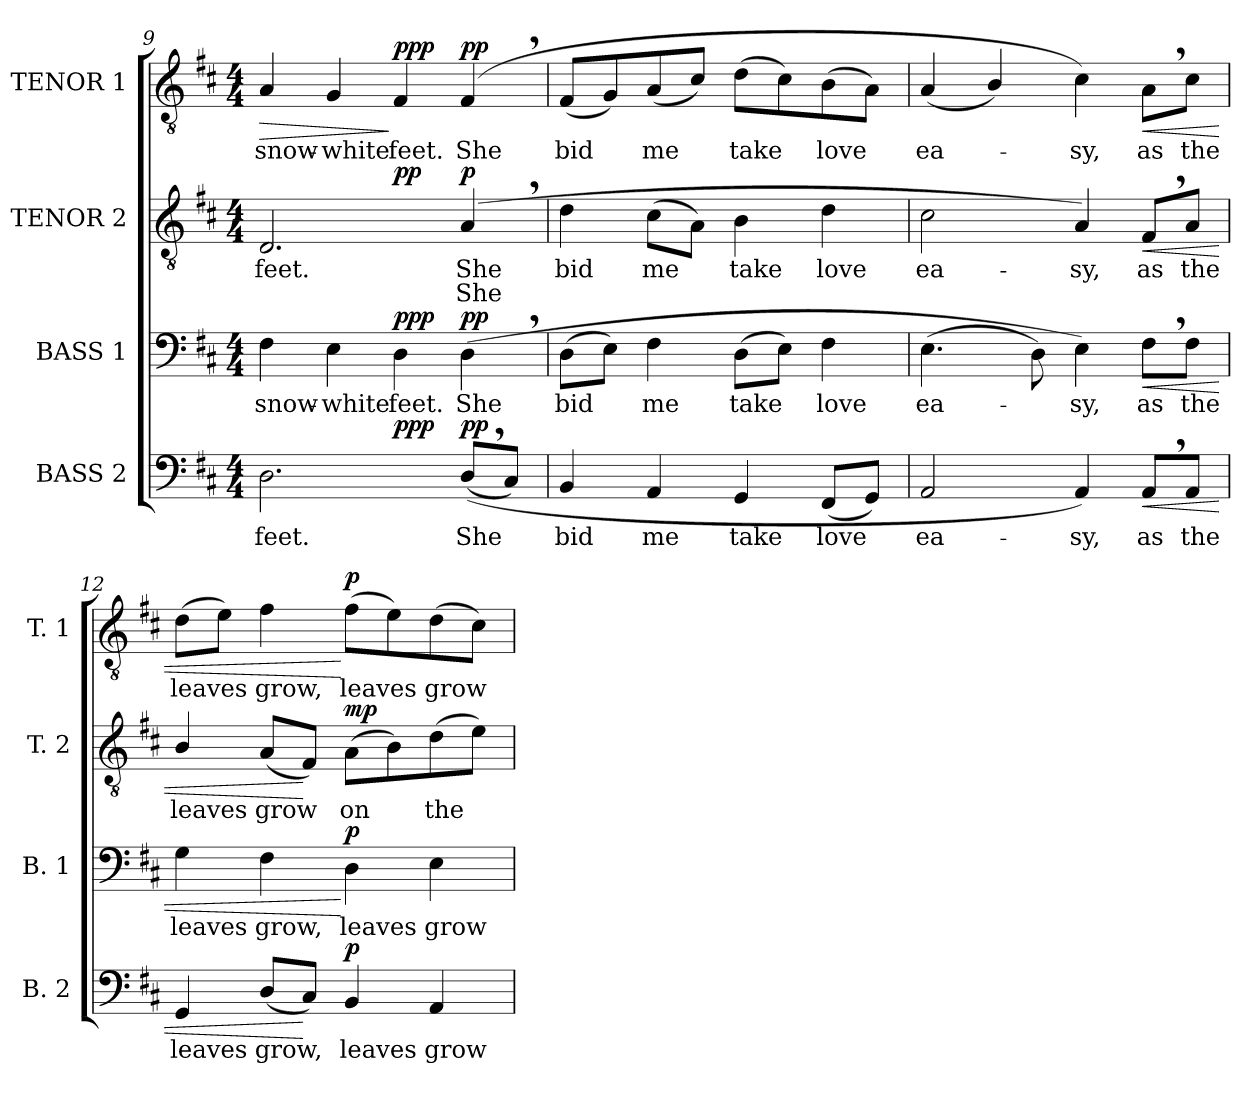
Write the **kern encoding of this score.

**kern	**text	**dynam	**kern	**text	**dynam	**kern	**text	**text	**dynam	**kern	**text	**dynam
*part4	*part4	*part4	*part3	*part3	*part3	*part2	*part2	*part2	*part2	*part1	*part1	*part1
*staff4	*staff4	*staff4	*staff3	*staff3	*staff3	*staff2	*staff2	*staff2	*staff2	*staff1	*staff1	*staff1
*I"BASS 2	*	*	*I"BASS 1	*	*	*I"TENOR 2	*	*	*	*I"TENOR 1	*	*
*I'B. 2	*	*	*I'B. 1	*	*	*I'T. 2	*	*	*	*I'T. 1	*	*
*clefF4	*	*	*clefF4	*	*	*clefGv2	*	*	*	*clefGv2	*	*
*	*	*	*	*	*	*ITrd7c12	*	*	*	*ITrd7c12	*	*
*k[f#c#]	*	*	*k[f#c#]	*	*	*k[f#c#]	*	*	*	*k[f#c#]	*	*
*D:	*	*	*D:	*	*	*D:	*	*	*	*D:	*	*
*M4/4	*	*	*M4/4	*	*	*M4/4	*	*	*	*M4/4	*	*
=9	=9	=9	=9	=9	=9	=9	=9	=9	=9	=9	=9	=9
!	!LO:LY:b:color=#000000	!	!	!	!	!	!	!	!	!	!	!
!	!	!	!	!LO:LY:b:color=#000000	!	!	!	!	!	!	!	!
!	!	!	!	!	!	!	!LO:LY:b:color=#000000	!	!	!	!	!
!	!	!	!	!	!	!	!	!	!	!	!LO:LY:b:color=#000000	!LO:HP:b
*^	*	*	*	*	*	*^	*	*	*	*	*	*
2.Di\	2ryy	feet.	.	4F#i\	snow-	.	2.DDi/	2ryy	feet.	.	.	4AAi/	snow-	>
!	!	!	!	!	!LO:LY:b:color=#000000	!	!	!	!	!	!	!	!	!
!	!	!	!	!	!	!	!	!	!	!	!	!	!LO:LY:b:color=#000000	!
.	.	.	.	4Ei\	-white	.	.	.	.	.	.	4GGi/	-white	.
!	!	!	!	!	!LO:LY:b:color=#000000	!	!	!	!	!	!	!	!	!
!	!	!	!	!	!	!	!	!	!	!	!	!	!LO:LY:b:color=#000000	!
.	2ryy	.	ppp	4Di\	feet.	ppp	.	2ryy	.	.	pp	4FF#i/	feet.	] ppp
!	!	!LO:LY:b:color=#000000	!	!	!	!	!	!	!	!	!	!	!	!
!	!	!	!	!	!LO:LY:b:color=#000000	!	!	!	!	!	!	!	!	!
!	!	!	!	!	!	!	!	!	!LO:LY:b:color=#000000	!LO:LY:b:color=#000000	!	!	!	!
!	!	!	!	!	!	!	!	!	!	!	!	!	!LO:LY:b:color=#000000	!
((8D,i/L	.	She	pp	(4D,i\	She	pp	(4AA,i/	.	She	She	p	(4FF#,i/	She	pp
8C#i/J)	.	.	.	.	.	.	.	.	.	.	.	.	.	.
*v	*v	*	*	*	*	*	*v	*v	*	*	*	*	*	*
=10	=10	=10	=10	=10	=10	=10	=10	=10	=10	=10	=10	=10
*^	*	*	*	*	*	*^	*	*	*	*	*	*
!	!	!LO:LY:b:color=#000000	!	!	!	!	!	!	!	!	!	!	!	!
*v	*v	*	*	*	*	*	*v	*v	*	*	*	*	*	*
*^	*	*	*	*	*	*^	*	*	*	*	*	*
!	!	!	!	!	!LO:LY:b:color=#000000	!	!	!	!	!	!	!	!	!
*v	*v	*	*	*	*	*	*v	*v	*	*	*	*	*	*
*^	*	*	*	*	*	*^	*	*	*	*	*	*
!	!	!	!	!	!	!	!	!	!LO:LY:b:color=#000000	!	!	!	!	!
*v	*v	*	*	*	*	*	*v	*v	*	*	*	*	*	*
*^	*	*	*	*	*	*^	*	*	*	*	*	*
!	!	!	!	!	!	!	!	!	!	!	!	!	!LO:LY:b:color=#000000	!
*v	*v	*	*	*	*	*	*v	*v	*	*	*	*	*	*
4BBi/	bid	.	(8Di\L	bid	.	4Di\	bid	.	.	(8FF#i/L	bid	.
.	.	.	8Ei\J)	.	.	.	.	.	.	8GGi/)	.	.
!	!LO:LY:b:color=#000000	!	!	!	!	!	!	!	!	!	!	!
!	!	!	!	!LO:LY:b:color=#000000	!	!	!	!	!	!	!	!
!	!	!	!	!	!	!	!LO:LY:b:color=#000000	!	!	!	!	!
!	!	!	!	!	!	!	!	!	!	!	!LO:LY:b:color=#000000	!
4AAi/	me	.	4F#i\	me	.	(8C#i\L	me	.	.	(8AAi/	me	.
.	.	.	.	.	.	8AAi\J)	.	.	.	8C#i/J)	.	.
!	!LO:LY:b:color=#000000	!	!	!	!	!	!	!	!	!	!	!
!	!	!	!	!LO:LY:b:color=#000000	!	!	!	!	!	!	!	!
!	!	!	!	!	!	!	!LO:LY:b:color=#000000	!	!	!	!	!
!	!	!	!	!	!	!	!	!	!	!	!LO:LY:b:color=#000000	!
4GGi/	take	.	(8Di\L	take	.	4BBi\	take	.	.	(8Di\L	take	.
.	.	.	8Ei\J)	.	.	.	.	.	.	8C#i\)	.	.
!	!LO:LY:b:color=#000000	!	!	!	!	!	!	!	!	!	!	!
!	!	!	!	!LO:LY:b:color=#000000	!	!	!	!	!	!	!	!
!	!	!	!	!	!	!	!LO:LY:b:color=#000000	!	!	!	!	!
!	!	!	!	!	!	!	!	!	!	!	!LO:LY:b:color=#000000	!
(8FF#i/L	love	.	4F#i\	love	.	4Di\	love	.	.	(8BBi\	love	.
8GGi/J)	.	.	.	.	.	.	.	.	.	8AAi\J)	.	.
=11	=11	=11	=11	=11	=11	=11	=11	=11	=11	=11	=11	=11
!	!LO:LY:b:color=#000000	!	!	!	!	!	!	!	!	!	!	!
!	!	!	!	!LO:LY:b:color=#000000	!	!	!	!	!	!	!	!
!	!	!	!	!	!	!	!LO:LY:b:color=#000000	!	!	!	!	!
!	!	!	!	!	!	!	!	!	!	!	!LO:LY:b:color=#000000	!
2AAi/	ea-	.	(4.Ei\	ea-	.	2C#i\	ea-	.	.	(4AAi/	ea-	.
.	.	.	.	.	.	.	.	.	.	4BBi/)	.	.
.	.	.	8Di\)	.	.	.	.	.	.	.	.	.
!	!LO:LY:b:color=#000000	!	!	!	!	!	!	!	!	!	!	!
!	!	!	!	!LO:LY:b:color=#000000	!	!	!	!	!	!	!	!
!	!	!	!	!	!	!	!LO:LY:b:color=#000000	!	!	!	!	!
!	!	!	!	!	!	!	!	!	!	!	!LO:LY:b:color=#000000	!
4AAi/)	-sy,	.	4Ei\)	-sy,	.	4AAi/)	-sy,	.	.	4C#i\)	-sy,	.
!	!LO:LY:b:color=#000000	!LO:HP:b	!	!	!	!	!	!	!	!	!	!
!	!	!	!	!LO:LY:b:color=#000000	!LO:HP:b	!	!	!	!	!	!	!
!	!	!	!	!	!	!	!LO:LY:b:color=#000000	!	!LO:HP:b	!	!	!
!	!	!	!	!	!	!	!	!	!	!	!LO:LY:b:color=#000000	!LO:HP:b
8AA,i/L	as	<	8F#,i\L	as	<	8FF#,i/L	as	.	<	8AA,i\L	as	<
!	!LO:LY:b:color=#000000	!	!	!	!	!	!	!	!	!	!	!
!	!	!	!	!LO:LY:b:color=#000000	!	!	!	!	!	!	!	!
!	!	!	!	!	!	!	!LO:LY:b:color=#000000	!	!	!	!	!
!	!	!	!	!	!	!	!	!	!	!	!LO:LY:b:color=#000000	!
8AAi/J	the	.	8F#i\J	the	.	8AAi/J	the	.	.	8C#i\J	the	.
!!LO:LB:g=z
=12	=12	=12	=12	=12	=12	=12	=12	=12	=12	=12	=12	=12
!	!LO:LY:b:color=#000000	!	!	!	!	!	!	!	!	!	!	!
!	!	!	!	!LO:LY:b:color=#000000	!	!	!	!	!	!	!	!
!	!	!	!	!	!	!	!LO:LY:b:color=#000000	!	!	!	!	!
!	!	!	!	!	!	!	!	!	!	!	!LO:LY:b:color=#000000	!
4GGi/	leaves	.	4Gi\	leaves	.	4BBi/	leaves	.	.	(8Di\L	leaves	.
.	.	.	.	.	.	.	.	.	.	8Ei\J)	.	.
!	!LO:LY:b:color=#000000	!	!	!	!	!	!	!	!	!	!	!
!	!	!	!	!LO:LY:b:color=#000000	!	!	!	!	!	!	!	!
!	!	!	!	!	!	!	!LO:LY:b:color=#000000	!	!	!	!	!
!	!	!	!	!	!	!	!	!	!	!	!LO:LY:b:color=#000000	!
(8Di/L	grow,	.	4F#i\	grow,	.	(8AAi/L	grow	.	.	4F#i\	grow,	.
8C#i/J)	.	[	.	.	.	8FF#i/J)	.	.	[	.	.	.
!	!LO:LY:b:color=#000000	!	!	!	!	!	!	!	!	!	!	!
!	!	!	!	!LO:LY:b:color=#000000	!	!	!	!	!	!	!	!
!	!	!	!	!	!	!	!LO:LY:b:color=#000000	!	!	!	!	!
!	!	!	!	!	!	!	!	!	!	!	!LO:LY:b:color=#000000	!
4BBi/	leaves	p	4Di\	leaves	[ p	(8AAi\L	on	.	mp	(8F#i\L	leaves	[ p
.	.	.	.	.	.	8BBi\)	.	.	.	8Ei\)	.	.
!	!LO:LY:b:color=#000000	!	!	!	!	!	!	!	!	!	!	!
!	!	!	!	!LO:LY:b:color=#000000	!	!	!	!	!	!	!	!
!	!	!	!	!	!	!	!LO:LY:b:color=#000000	!	!	!	!	!
!	!	!	!	!	!	!	!	!	!	!	!LO:LY:b:color=#000000	!
4AAi/	grow	.	4Ei\	grow	.	(8Di\	the	.	.	(8Di\	grow	.
.	.	.	.	.	.	8Ei\J)	.	.	.	8C#i\J)	.	.
=	=	=	=	=	=	=	=	=	=	=	=	=
*-	*-	*-	*-	*-	*-	*-	*-	*-	*-	*-	*-	*-
